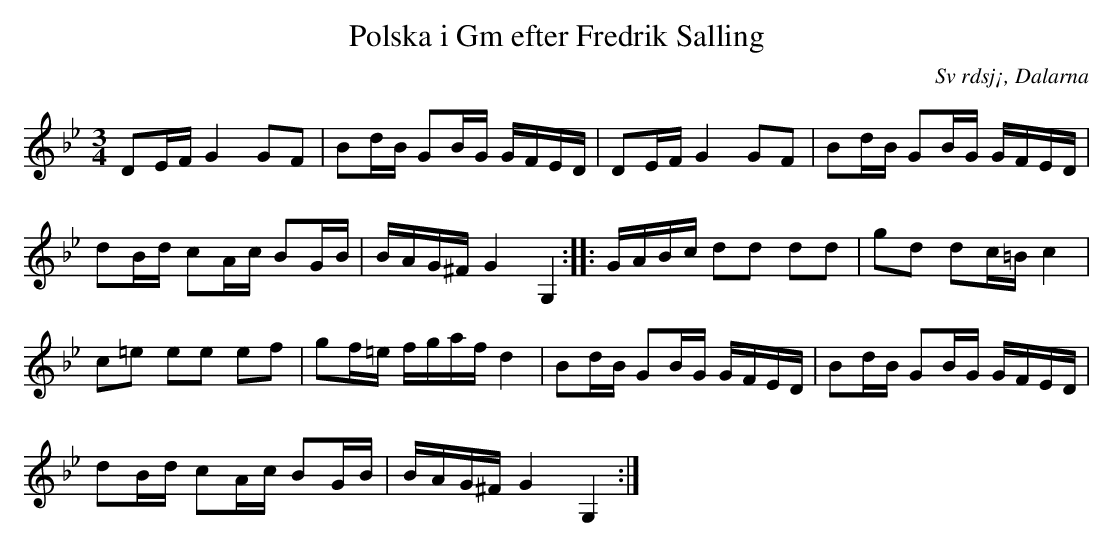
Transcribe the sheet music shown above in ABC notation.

X:1
T:Polska i Gm efter Fredrik Salling
O:Sv rdsj¡, Dalarna
M:3/4
L:1/8
K:Gm
DE/F/ G2 GF | Bd/B/ GB/G/ G/F/E/D/ | DE/F/ G2 GF | Bd/B/ GB/G/ G/F/E/D/ |
dB/d/ cA/c/ BG/B/ | B/A/G/^F/ G2 G,2 :: G/A/B/c/ dd dd | gd dc/=B/ c2 |
c=e ee ef | gf/=e/ f/g/a/f/ d2 | Bd/B/ GB/G/ G/F/E/D/ |  Bd/B/ GB/G/ G/F/E/D/ |
dB/d/ cA/c/ BG/B/ | B/A/G/^F/ G2 G,2 :|
